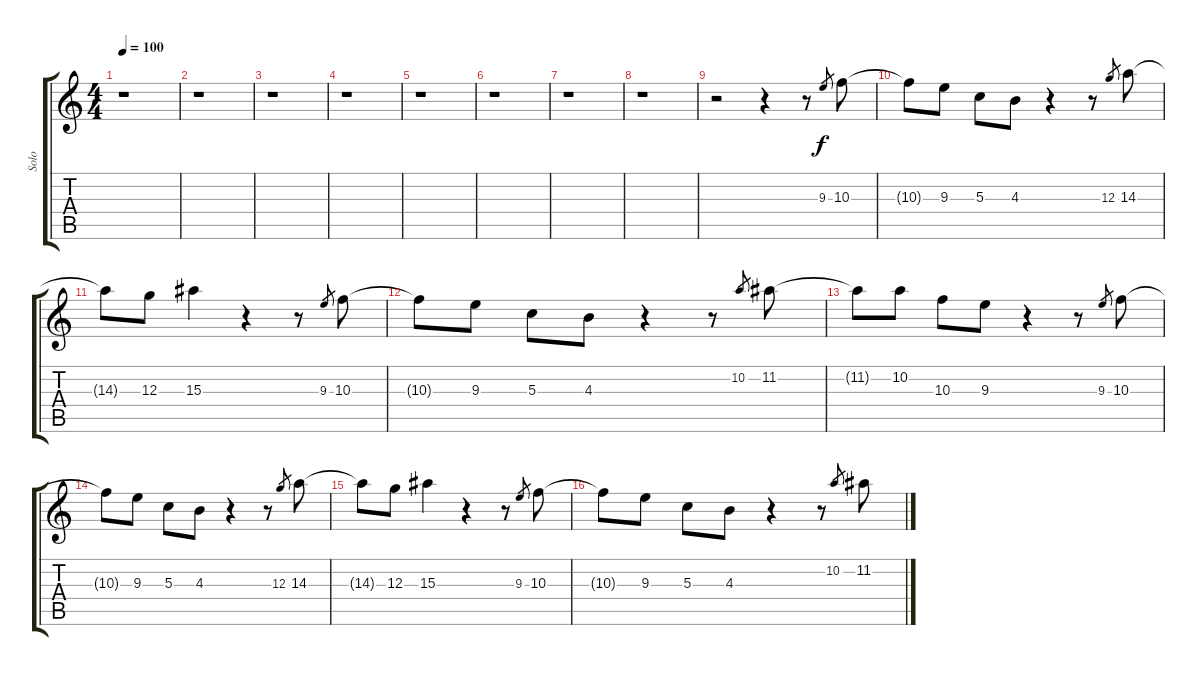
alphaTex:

\track ("Solo" "Solo") {instrument overdrivenguitar}
\staff {score tabs}
\tuning (E4 B3 G3 D3 A2 E2) {hide}
\ts (4 4)
\tempo 100
\clef g2
\ks c
r.1{dy f} |
r.1 |
r.1 |
r.1 |
r.1 |
r.1 |
r.1 |
r.1 |
r.2{volume 6} r.4 r.8 9.3.8{gr} 10.3.8 |
10.3{t}.8 9.3.8 5.3.8 4.3.8 r.4 r.8 12.3.8{gr} 14.3.8 |
14.3{t}.8 12.3.8 15.3.4 r.4 r.8 9.3.8{gr} 10.3.8 |
10.3{t}.8{volume 7} 9.3.8 5.3.8 4.3.8 r.4 r.8 10.2.8{gr} 11.2.8 |
11.2{t}.8 10.2.8 10.3.8 9.3.8 r.4 r.8 9.3.8{gr} 10.3.8 |
10.3{t}.8{volume 8} 9.3.8 5.3.8 4.3.8 r.4 r.8 12.3.8{gr} 14.3.8 |
14.3{t}.8{volume 10} 12.3.8 15.3.4 r.4 r.8 9.3.8{gr} 10.3.8 |
10.3{t}.8{volume 13} 9.3.8 5.3.8 4.3.8 r.4 r.8 10.2.8{gr} 11.2.8
